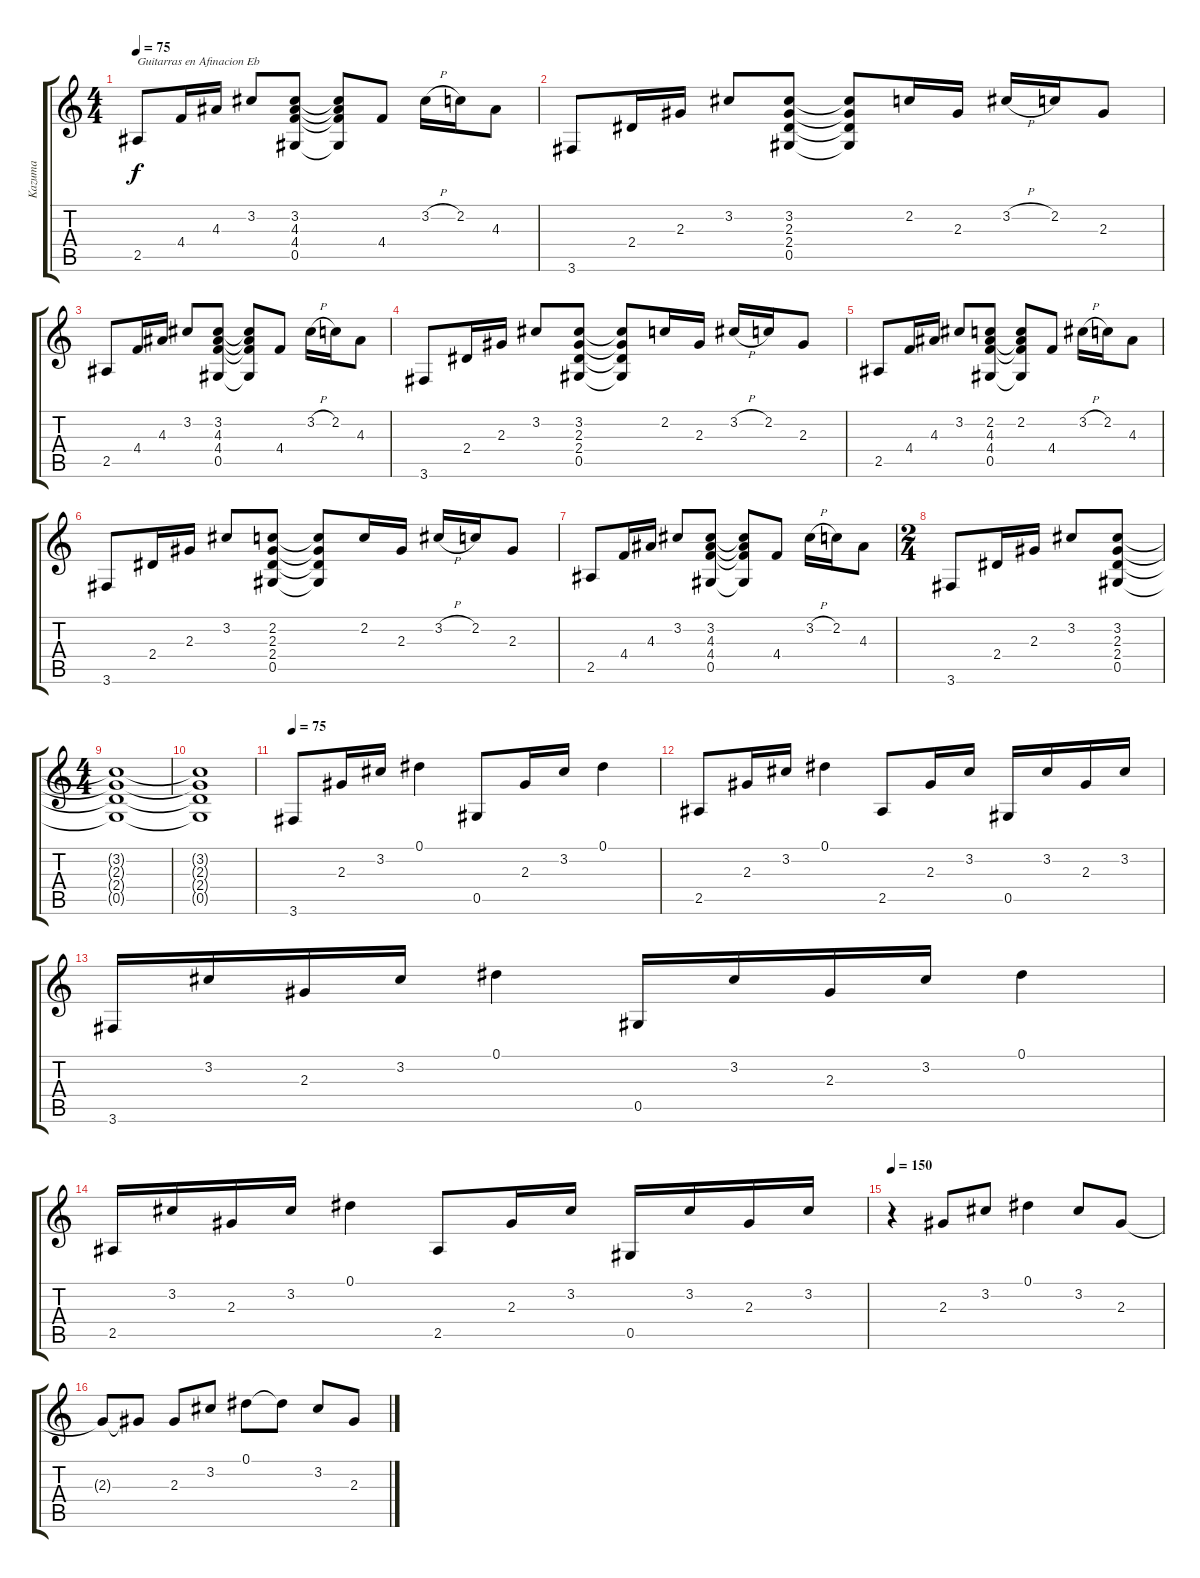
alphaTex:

\track ("Kazuma" "Kazuma") {instrument electricguitarclean}
\staff {score tabs}
\tuning (Eb4 Bb3 Gb3 Db3 Ab2 Eb2) {hide}
\ts (4 4)
\tempo 75
\clef g2
\ks c
2.5.8{txt "Guitarras en Afinacion Eb" dy f instrument electricguitarclean} 4.4.16 4.3.16 3.2.8 (3.2 4.3 4.4 0.5).8 (3.2{t} 4.3{t} 4.4{t} 0.5{t}).8 4.4.8 3.2{h}.16 2.2.16 4.3.8 |
3.6.8 2.4.16 2.3.16 3.2.8 (3.2 2.3 2.4 0.5).8 (3.2{t} 2.3{t} 2.4{t} 0.5{t}).8 2.2.16 2.3.16 3.2{h}.16 2.2.16 2.3.8 |
2.5.8 4.4.16 4.3.16 3.2.8 (3.2 4.3 4.4 0.5).8 (3.2{t} 4.3{t} 4.4{t} 0.5{t}).8 4.4.8 3.2{h}.16 2.2.16 4.3.8 |
3.6.8 2.4.16 2.3.16 3.2.8 (3.2 2.3 2.4 0.5).8 (3.2{t} 2.3{t} 2.4{t} 0.5{t}).8 2.2.16 2.3.16 3.2{h}.16 2.2.16 2.3.8 |
2.5.8 4.4.16 4.3.16 3.2.8 (2.2 4.3 4.4 0.5).8 (2.2 4.3{t} 4.4{t} 0.5{t}).8 4.4.8 3.2{h}.16 2.2.16 4.3.8 |
3.6.8 2.4.16 2.3.16 3.2.8 (2.2 2.3 2.4 0.5).8 (2.2{t} 2.3{t} 2.4{t} 0.5{t}).8 2.2.16 2.3.16 3.2{h}.16 2.2.16 2.3.8 |
2.5.8 4.4.16 4.3.16 3.2.8 (3.2 4.3 4.4 0.5).8 (3.2{t} 4.3{t} 4.4{t} 0.5{t}).8 4.4.8 3.2{h}.16 2.2.16 4.3.8 |
\ts (2 4)
3.6.8 2.4.16 2.3.16 3.2.8 (3.2 2.3 2.4 0.5).8 |
\ts (4 4)
(3.2{t} 2.3{t} 2.4{t} 0.5{t}).1 |
(3.2{t} 2.3{t} 2.4{t} 0.5{t}).1 |
\tempo 75
3.6.8 2.3.16 3.2.16 0.1.4 0.5.8 2.3.16 3.2.16 0.1.4 |
2.5.8 2.3.16 3.2.16 0.1.4 2.5.8 2.3.16 3.2.16 0.5.16 3.2.16 2.3.16 3.2.16 |
3.6.16 3.2.16 2.3.16 3.2.16 0.1.4 0.5.16 3.2.16 2.3.16 3.2.16 0.1.4 |
2.5.16 3.2.16 2.3.16 3.2.16 0.1.4 2.5.8 2.3.16 3.2.16 0.5.16 3.2.16 2.3.16 3.2.16 |
\tempo 150
r.4 2.3.8 3.2.8 0.1.4 3.2.8 2.3.8 |
2.3{t}.8 2.3{t}.8 2.3.8 3.2.8 0.1.8 0.1{t}.8 3.2.8 2.3.8
